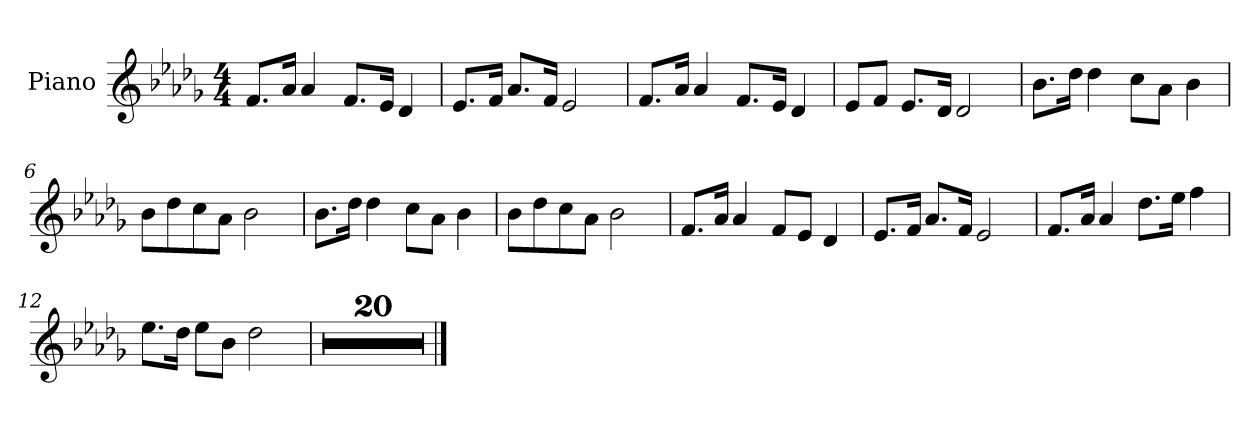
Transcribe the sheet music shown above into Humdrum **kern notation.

**kern
*part1
*staff1
*I"Piano
*I'Pno.
*clefG2
*k[b-e-a-d-g-]
*M4/4
*MM52
=1
8.f/L
16a-/Jk
4a-/
8.f/L
16e-/Jk
4d-/
=2
8.e-/L
16f/Jk
8.a-/L
16f/Jk
2e-/
=3
8.f/L
16a-/Jk
4a-/
8.f/L
16e-/Jk
4d-/
=4
8e-/L
8f/J
8.e-/L
16d-/Jk
2d-/
=5
8.b-\L
16dd-\Jk
4dd-\
8cc\L
8a-\J
4b-\
!!LO:LB:g=z
=6
8b-\L
8dd-\
8cc\
8a-\J
2b-\
=7
8.b-\L
16dd-\Jk
4dd-\
8cc\L
8a-\J
4b-\
=8
8b-\L
8dd-\
8cc\
8a-\J
2b-\
=9
8.f/L
16a-/Jk
4a-/
8f/L
8e-/J
4d-/
=10
8.e-/L
16f/Jk
8.a-/L
16f/Jk
2e-/
=11
8.f/L
16a-/Jk
4a-/
8.dd-\L
16ee-\Jk
4ff\
!!LO:LB:g=z
=12
8.ee-\L
16dd-\Jk
8ee-\L
8b-\J
2dd-\
=13
1r
=14
1r
=15
1r
=16
1r
=17
1r
=18
1r
=19
1r
=20
1r
=21
1r
=22
1r
=23
1r
=24
1r
=25
1r
=26
1r
!!LO:LB:g=z
=27
1r
=28
1r
=29
1r
=30
1r
=31
1r
=32
1r
==
*-
